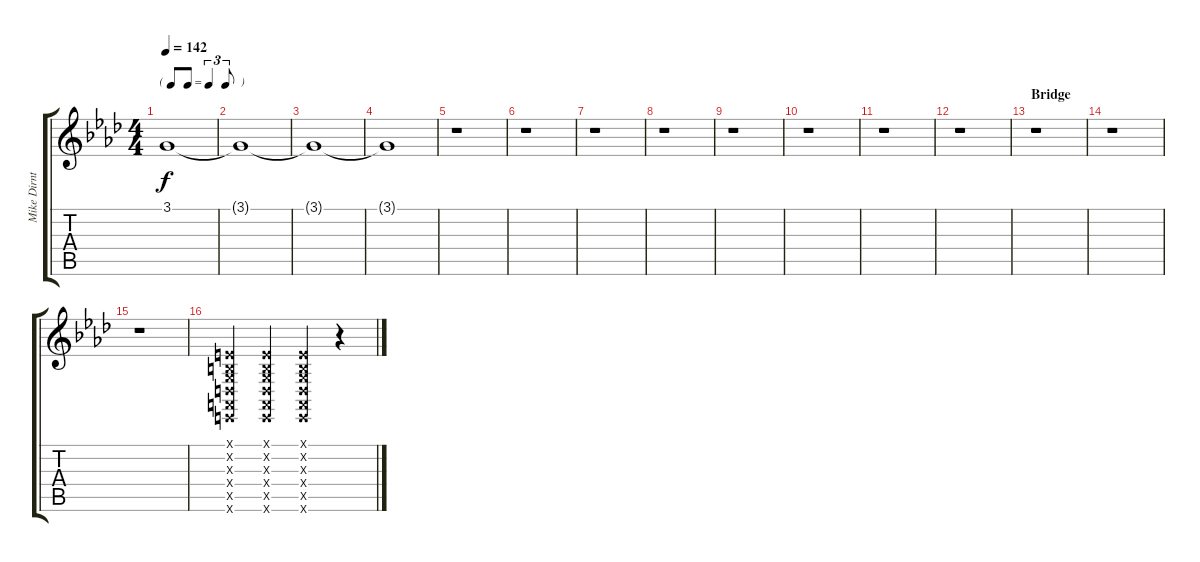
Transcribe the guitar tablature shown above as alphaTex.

\track ("Mike Dirnt (Backing Vocals)" "Mike Dirnt") {instrument trumpet}
\staff {score tabs}
\tuning (E4 B3 G3 D3 A2 E2) {hide}
\ts (4 4)
\tf triplet8th
\tempo 142
\clef g2
\ks ab
3.1.1{dy f} |
3.1{t}.1 |
3.1{t}.1 |
3.1{t}.1 |
r.1{volume 16} |
r.1 |
r.1 |
r.1 |
r.1 |
r.1 |
r.1 |
r.1 |
\section ("" "Bridge")
r.1 |
r.1 |
r.1 |
(0.1{x} 0.2{x} 0.3{x} 0.4{x} 0.5{x} 0.6{x}).4{volume 16} (0.1{x} 0.2{x} 0.3{x} 0.4{x} 0.5{x} 0.6{x}).4 (0.1{x} 0.2{x} 0.3{x} 0.4{x} 0.5{x} 0.6{x}).4 r.4
